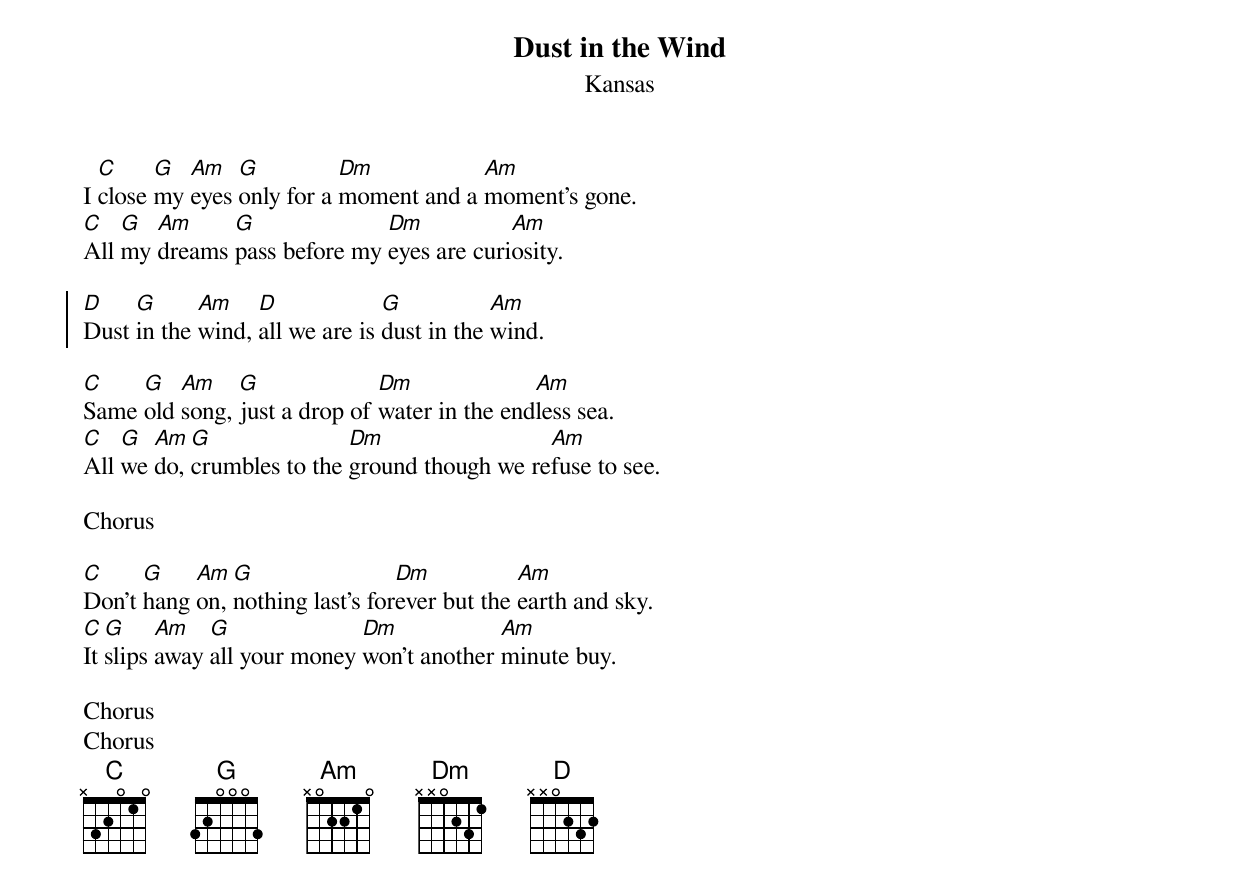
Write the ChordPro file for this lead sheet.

{t:Dust in the Wind}
{st:Kansas}

I [C]close [G]my [Am]eyes [G]only for a [Dm]moment and a [Am]moment's gone.
[C]All [G]my [Am]dreams [G]pass before my [Dm]eyes are curi[Am]osity.

{soc}
[D]Dust [G]in the [Am]wind, [D]all we are is [G]dust in the [Am]wind.
{eoc}

[C]Same [G]old [Am]song, [G]just a drop of [Dm]water in the end[Am]less sea.
[C]All [G]we [Am]do, [G]crumbles to the [Dm]ground though we re[Am]fuse to see.

Chorus

[C]Don't [G]hang [Am]on, [G]nothing last's for[Dm]ever but the [Am]earth and sky.
[C]It [G]slips [Am]away [G]all your money [Dm]won't another [Am]minute buy.

Chorus
Chorus
